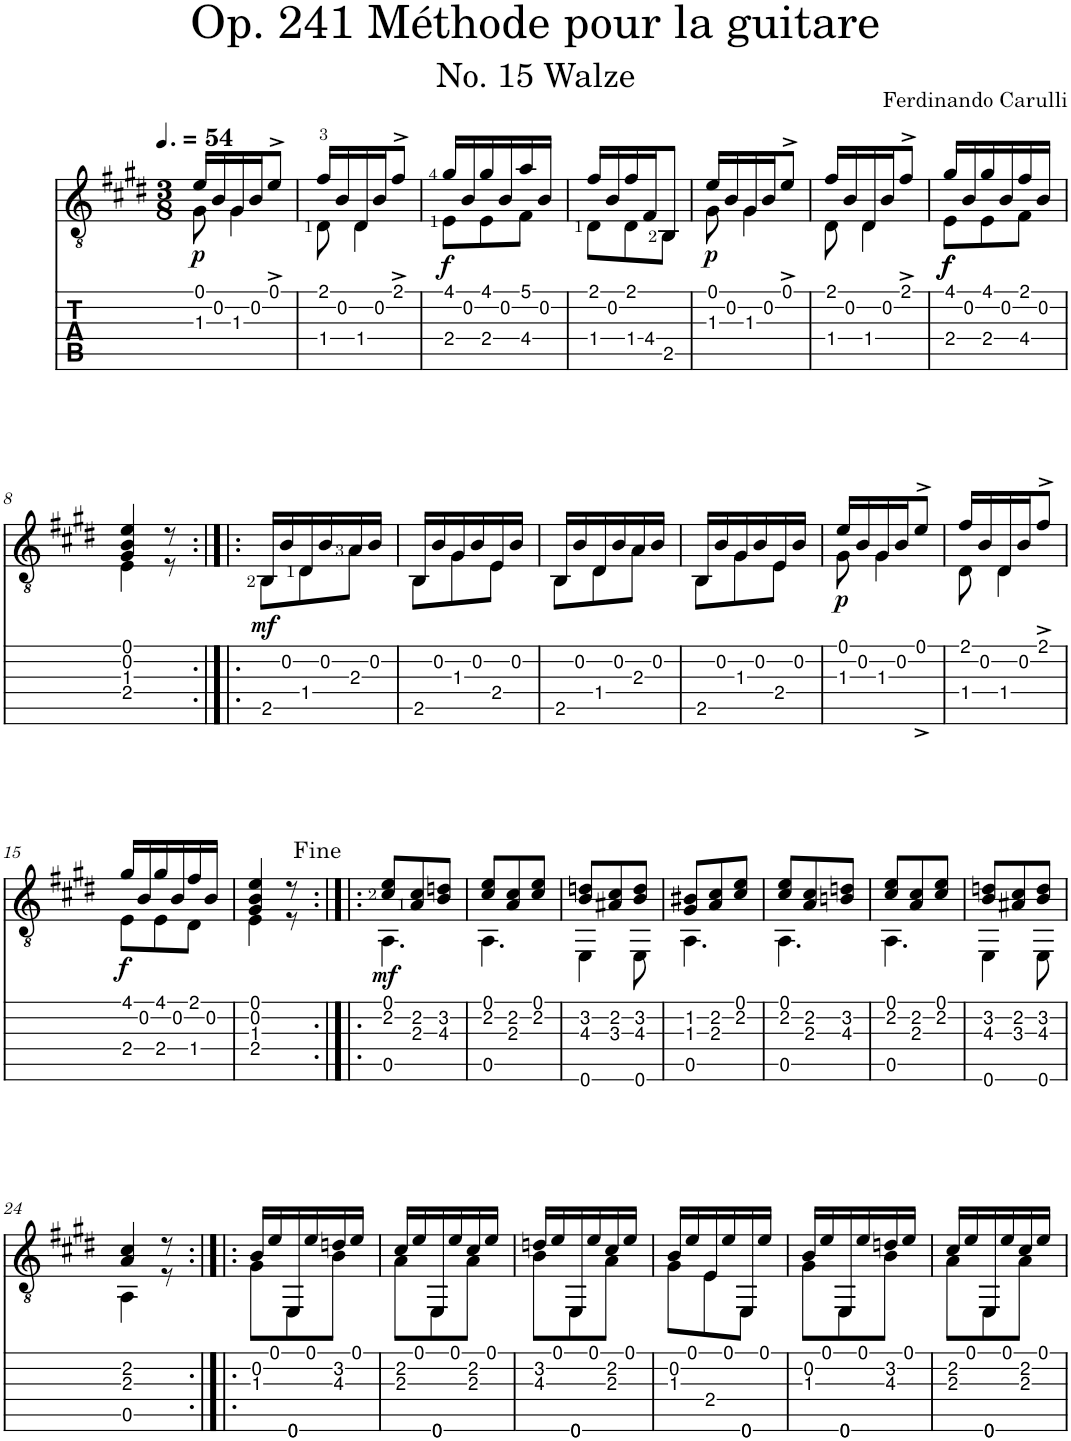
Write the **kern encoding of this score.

**kern	**kern	**dynam
*part1	*part1	*part1
*staff2	*staff1	*staff1/2
*I"Classical Guitar	*	*
*stria6	*	*
*	*clefGv2	*
*k[f#c#g#d#]	*k[f#c#g#d#]	*
*E:	*E:	*
*M3/8	*M3/8	*
*MM81	*MM81	*
=1	=1	=1
*^	*^	*
!	!	!	!	!LO:DY:b
16eLL	8G#	16e/LL	8G#\	p
16B	.	16B/	.	.
16G#	4G#	16G#/	4G#\	.
16BJ	.	16B/J	.	.
8e^>J	.	8e^>/J	.	.
=2	=2	=2	=2	=2
16f#LL	8D#	16f#/LL	8D#\	.
16B	.	16B/	.	.
16D#	4D#	16D#/	4D#\	.
16BJ	.	16B/J	.	.
8f#^>J	.	8f#^>/J	.	.
=3	=3	=3	=3	=3
!	!	!	!	!LO:DY:b
16g#LL	8EL	16g#/LL	8E\L	f
16B	.	16B/	.	.
16g#	8E	16g#/	8E\	.
16B	.	16B/	.	.
16a	8F#J	16a/	8F#\J	.
16BJJ	.	16B/JJ	.	.
=4	=4	=4	=4	=4
16f#LL	8D#L	16f#/LL	8D#\L	.
16B	.	16B/	.	.
16f#	8D#	16f#/	8D#\	.
16F#J	.	16F#/J	.	.
8BBJ	8BBJ	8BB/J	8BB\J	.
=5	=5	=5	=5	=5
!	!	!	!	!LO:DY:b
16eLL	8G#	16e/LL	8G#\	p
16B	.	16B/	.	.
16G#	4G#	16G#/	4G#\	.
16BJ	.	16B/J	.	.
8e^>J	.	8e^>/J	.	.
=6	=6	=6	=6	=6
16f#LL	8D#	16f#/LL	8D#\	.
16B	.	16B/	.	.
16D#	4D#	16D#/	4D#\	.
16BJ	.	16B/J	.	.
8f#^>J	.	8f#^>/J	.	.
=7	=7	=7	=7	=7
!	!	!	!	!LO:DY:b
!	!	!	!	!LO:DY:n=1:b
16g#LL	8EL	16g#/LL	8E\L	f f
16B	.	16B/	.	.
16g#	8E	16g#/	8E\	.
16B	.	16B/	.	.
16f#	8F#J	16f#/	8F#\J	.
16BJJ	.	16B/JJ	.	.
!!LO:LB:g=z	!!
=8	=8	=8	=8	=8
4G# 4B 4e	4E	4G#/ 4B/ 4e/	4E\	.
8r	8r	8r	8r	.
=9:|!|:	=9:|!|:	=9:|!|:	=9:|!|:	=9:|!|:
!	!	!	!	!LO:DY:b
16BBLL	8BBL	16BB/LL	8BB\L	mf
16B	.	16B/	.	.
16D#	8D#	16D#/	8D#\	.
16B	.	16B/	.	.
16A	8AJ	16A/	8A\J	.
16BJJ	.	16B/JJ	.	.
=10	=10	=10	=10	=10
16BBLL	8BBL	16BB/LL	8BB\L	.
16B	.	16B/	.	.
16G#	8G#	16G#/	8G#\	.
16B	.	16B/	.	.
16E	8EJ	16E/	8E\J	.
16BJJ	.	16B/JJ	.	.
=11	=11	=11	=11	=11
16BBLL	8BBL	16BB/LL	8BB\L	.
16B	.	16B/	.	.
16D#	8D#	16D#/	8D#\	.
16B	.	16B/	.	.
16A	8AJ	16A/	8A\J	.
16BJJ	.	16B/JJ	.	.
=12	=12	=12	=12	=12
16BBLL	8BBL	16BB/LL	8BB\L	.
16B	.	16B/	.	.
16G#	8G#	16G#/	8G#\	.
16B	.	16B/	.	.
16E	8EJ	16E/	8E\J	.
16BJJ	.	16B/JJ	.	.
=13	=13	=13	=13	=13
!	!	!	!	!LO:DY:b
16eLL	8G#	16e/LL	8G#\	p
16B	.	16B/	.	.
16G#	4G#	16G#/	4G#\	.
16BJ	.	16B/J	.	.
8e^J	.	8e^/J	.	.
=14	=14	=14	=14	=14
16f#LL	8D#	16f#/LL	8D#\	.
16B	.	16B/	.	.
16D#	4D#	16D#/	4D#\	.
16BJ	.	16B/J	.	.
8f#^>J	.	8f#^>/J	.	.
!!LO:LB:g=z	!!
=15	=15	=15	=15	=15
!	!	!	!	!LO:DY:b
16g#LL	8EL	16g#/LL	8E\L	f
16B	.	16B/	.	.
16g#	8E	16g#/	8E\	.
16B	.	16B/	.	.
16f#	8D#J	16f#/	8D#\J	.
16BJJ	.	16B/JJ	.	.
=16	=16	=16	=16	=16
4G# 4B 4e	4E	4G#/ 4B/ 4e/	4E\	.
8r	8r	8r	8r	.
=17:|!|:	=17:|!|:	=17:|!|:	=17:|!|:	=17:|!|:
!	!	!	!	!LO:DY:b
8c#\ 8e\L	4.AA	8c#/ 8e/L	4.AA\	mf
8A\ 8c#\	.	8A/ 8c#/	.	.
8B\ 8dn\J	.	8B/ 8dn/J	.	.
=18	=18	=18	=18	=18
8c#\ 8e\L	4.AA	8c#/ 8e/L	4.AA\	.
8A\ 8c#\	.	8A/ 8c#/	.	.
8c#\ 8e\J	.	8c#/ 8e/J	.	.
=19	=19	=19	=19	=19
8B\ 8dn\L	4EE	8B/ 8dn/L	4EE\	.
8A#X\ 8c#\	.	8A#X/ 8c#/	.	.
8B\ 8d\J	8EE	8B/ 8d/J	8EE\	.
=20	=20	=20	=20	=20
8G#\ 8B#X\L	4.AA	8G#/ 8B#X/L	4.AA\	.
8A\ 8c#\	.	8A/ 8c#/	.	.
8c#\ 8e\J	.	8c#/ 8e/J	.	.
=21	=21	=21	=21	=21
8c#\ 8e\L	4.AA	8c#/ 8e/L	4.AA\	.
8A\ 8c#\	.	8A/ 8c#/	.	.
8Bn\ 8dn\J	.	8Bn/ 8dn/J	.	.
=22	=22	=22	=22	=22
8c#\ 8e\L	4.AA	8c#/ 8e/L	4.AA\	.
8A\ 8c#\	.	8A/ 8c#/	.	.
8c#\ 8e\J	.	8c#/ 8e/J	.	.
=23	=23	=23	=23	=23
8B\ 8dn\L	4EE	8B/ 8dn/L	4EE\	.
8A#X\ 8c#\	.	8A#X/ 8c#/	.	.
8B\ 8d\J	8EE	8B/ 8d/J	8EE\	.
!!LO:LB:g=z	!!
=24	=24	=24	=24	=24
4A 4c#	4AA	4A/ 4c#/	4AA\	.
8r	8r	8r	8r	.
=25:|!|:	=25:|!|:	=25:|!|:	=25:|!|:	=25:|!|:
16BLL	8G#L	16B/LL	8G#\L	.
16e	.	16e/	.	.
16EE	8EE	16EE/	8EE\	.
16e	.	16e/	.	.
16dn	8BJ	16dn/	8B\J	.
16eJJ	.	16e/JJ	.	.
=26	=26	=26	=26	=26
16c#LL	8AL	16c#/LL	8A\L	.
16e	.	16e/	.	.
16EE	8EE	16EE/	8EE\	.
16e	.	16e/	.	.
16c#	8AJ	16c#/	8A\J	.
16eJJ	.	16e/JJ	.	.
=27	=27	=27	=27	=27
16dnLL	8BL	16dn/LL	8B\L	.
16e	.	16e/	.	.
16EE	8EE	16EE/	8EE\	.
16e	.	16e/	.	.
16c#	8AJ	16c#/	8A\J	.
16eJJ	.	16e/JJ	.	.
=28	=28	=28	=28	=28
16BLL	8G#L	16B/LL	8G#\L	.
16e	.	16e/	.	.
16E	8E	16E/	8E\	.
16e	.	16e/	.	.
16EE	8EEJ	16EE/	8EE\J	.
16eJJ	.	16e/JJ	.	.
=29	=29	=29	=29	=29
16BLL	8G#L	16B/LL	8G#\L	.
16e	.	16e/	.	.
16EE	8EE	16EE/	8EE\	.
16e	.	16e/	.	.
16dn	8BJ	16dn/	8B\J	.
16eJJ	.	16e/JJ	.	.
=30	=30	=30	=30	=30
16c#LL	8AL	16c#/LL	8A\L	.
16e	.	16e/	.	.
16EE	8EE	16EE/	8EE\	.
16e	.	16e/	.	.
16c#	8AJ	16c#/	8A\J	.
16eJJ	.	16e/JJ	.	.
*v	*v	*	*	*
*	*v	*v	*
=	=	=
*-	*-	*-
